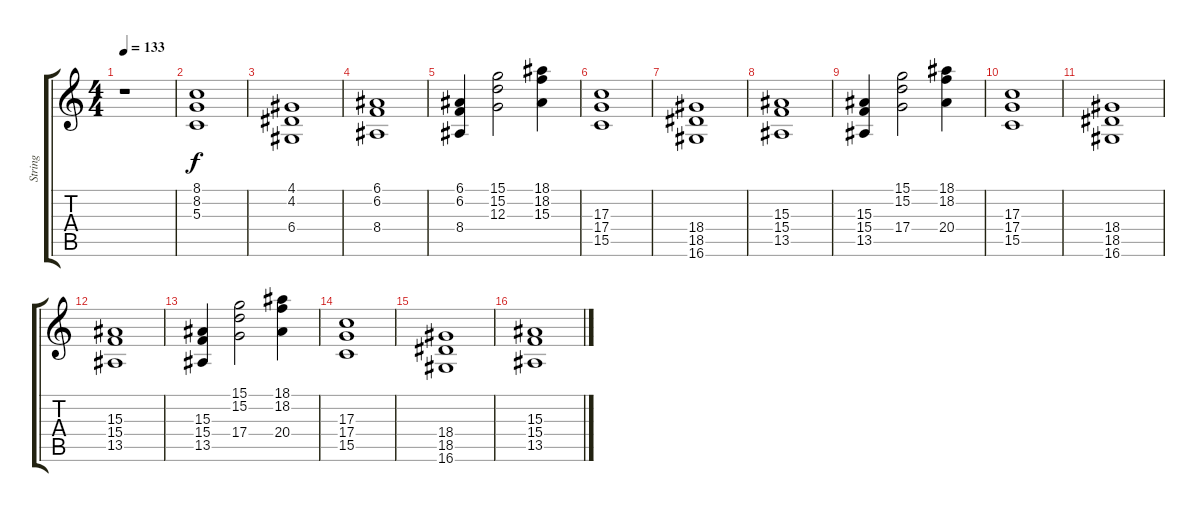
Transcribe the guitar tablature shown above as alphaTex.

\track ("String" "String") {instrument stringensemble1}
\staff {score tabs}
\tuning (E4 B3 G3 D3 A2 E2) {hide}
\ts (4 4)
\tempo 133
\clef g2
\ks c
r.1{dy f instrument stringensemble1} |
(8.1 8.2 5.3).1 |
(4.1 4.2 6.4).1 |
(6.1 6.2 8.4).1 |
(6.1 6.2 8.4).4 (15.1 15.2 12.3).2 (18.1 18.2 15.3).4 |
(17.3 17.4 15.5).1 |
(18.4 18.5 16.6).1 |
(15.3 15.4 13.5).1 |
(15.3 15.4 13.5).4 (15.1 15.2 17.4).2 (18.1 18.2 20.4).4 |
(17.3 17.4 15.5).1 |
(18.4 18.5 16.6).1 |
(15.3 15.4 13.5).1 |
(15.3 15.4 13.5).4 (15.1 15.2 17.4).2 (18.1 18.2 20.4).4 |
(17.3 17.4 15.5).1 |
(18.4 18.5 16.6).1 |
(15.3 15.4 13.5).1
